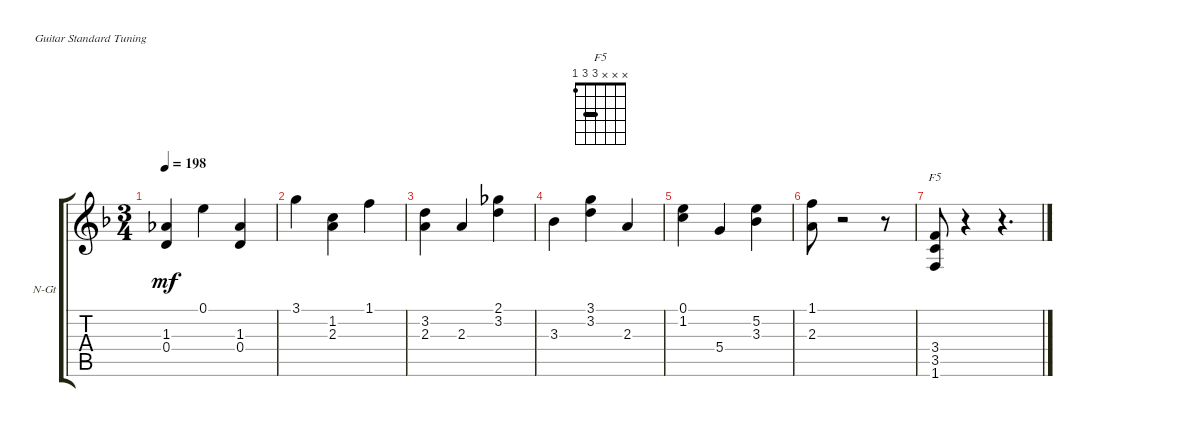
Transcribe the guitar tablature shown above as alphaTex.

\bracketExtendMode groupsimilarinstruments
\firstSystemTrackNameOrientation horizontal
\otherSystemsTrackNameOrientation horizontal
\track ("Nylon Guitar" "N-Gt") {instrument acousticguitarnylon}
\staff {score tabs}
\tuning (E4 B3 G3 D3 A2 E2)
\chord ("F5" x x x 3 3 1) {barre 3}
\ts (3 4)
\tempo 198
\clef g2
\scale
0.333333
\ks f
(0.4 1.3).4{dy mf} 0.1.4 (0.4 1.3).4 |
\scale
0.333333 3.1.4 (2.3 1.2).4 1.1.4 |
\scale
0.333333 (2.3 3.2).4 2.3.4 (3.2 2.1).4 |
\scale
0.333333 3.3.4 (3.2 3.1).4 2.3.4 |
(1.2 0.1).4 5.4.4 (3.3 5.2).4 |
(2.3 1.1).8 r.2 r.8 |
(3.4 1.6 3.5).8{ch "F5"} r.4 r.4{d}
